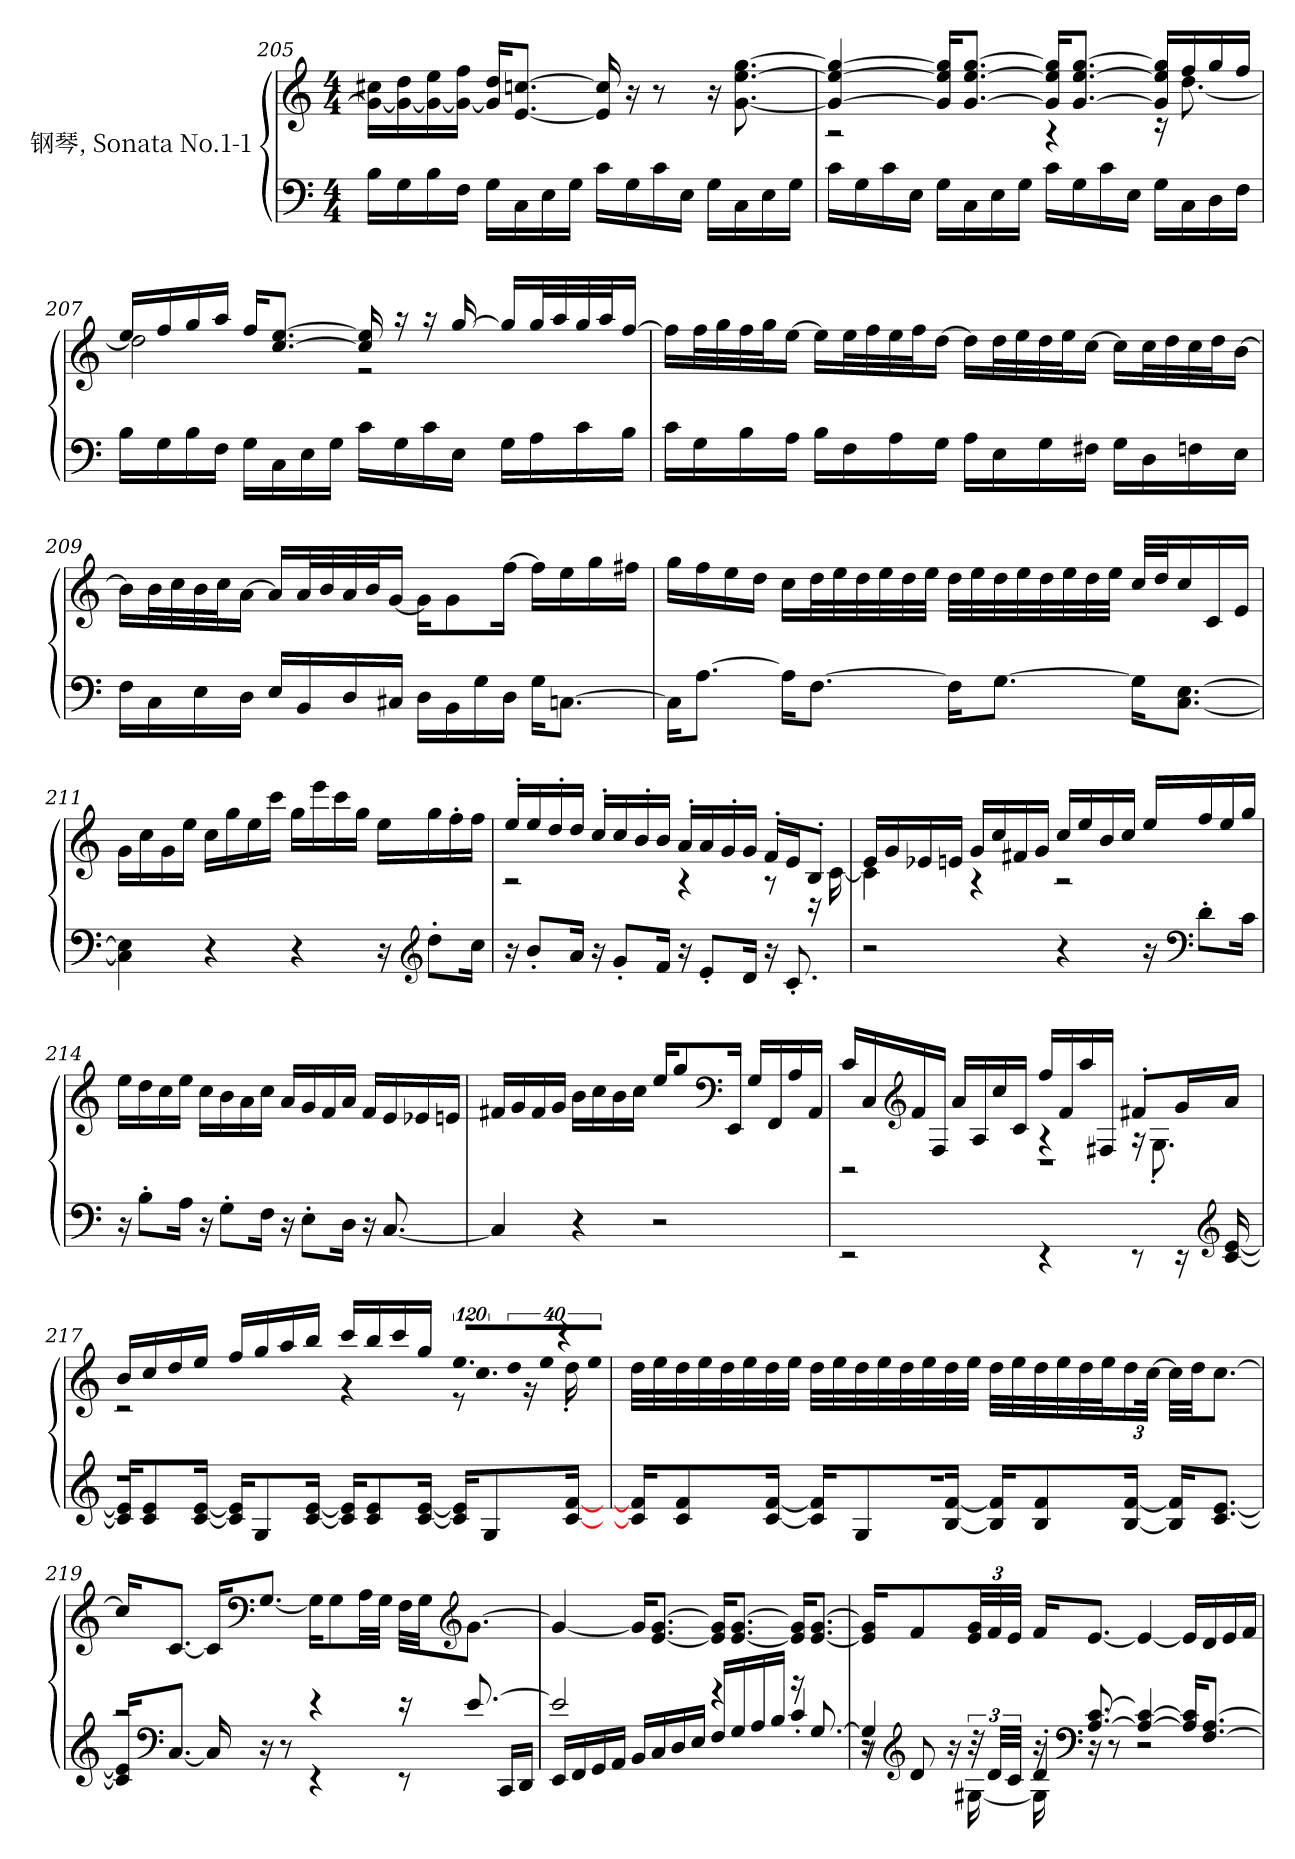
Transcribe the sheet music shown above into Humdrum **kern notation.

**kern	**kern
*part1	*part1
*staff2	*staff1
*I"钢琴, Sonata No.1-1	*
!!LO:LB:g=z
*clefF4	*clefG2
*k[]	*k[]
*M4/4	*M4/4
=205	=205
16B\LL	16g\_ 16cc#X\LL
16G\	16g\_ 16dd\
16B\	16g\_ 16ee\
16F\JJ	16g\_ 16ff\JJ
16G\LL	16g/] 16dd/KL
16C\	[8.e/ [8.ccn/J
16E\	.
16G\JJ	.
16c\LL	16e/] 16cc/]
16G\	16r
16c\	8r
16E\JJ	.
16G\LL	16r
16C\	[8.g\ [8.ee\ [8.gg\
16E\	.
16G\JJ	.
=206	=206
*	*^
16c\LL	4g/_ 4ee/_ 4gg/_	2r
16G\	.	.
16c\	.	.
16E\JJ	.	.
16G\LL	16g/] 16ee/] 16gg/]KL	.
16C\	[8.g/ [8.ee/ [8.gg/J	.
16E\	.	.
16G\JJ	.	.
16c\LL	16g/] 16ee/] 16gg/]KL	4r
16G\	[8.g/ [8.ee/ [8.gg/J	.
16c\	.	.
16E\JJ	.	.
16G\LL	16g/] 16ee/] 16gg/]LL	16r
16C\	16ff/	[8.dd\
16D\	16gg/	.
16F\JJ	16ff/JJ	.
!!LO:LB:g=z	!!
=207	=207	=207
16B\LL	16ee/LL	2dd\]
16G\	16ff/	.
16B\	16gg/	.
16F\JJ	16aa/JJ	.
16G\LL	16ff/KL	.
16C\	[8.cc/ [8.ee/J	.
16E\	.	.
16G\JJ	.	.
16c\LL	16cc/] 16ee/]	2r
16G\	16r	.
*	*MM139	*
16c\	16r	.
16E\JJ	[16gg/	.
16G\LL	16gg/LL]	.
*	*MM143	*
16A\	32gg/L	.
.	32aa/	.
16c\	32gg/	.
.	32aa/J	.
16B\JJ	[16ff/JJ	.
*	*v	*v
=208	=208
16c\LL	16ff\LL]
16G\	32ff\L
.	32gg\
16B\	32ff\
.	32gg\J
16A\JJ	[16ee\JJ
16B\LL	16ee\LL]
16F\	32ee\L
.	32ff\
16A\	32ee\
.	32ff\J
16G\JJ	[16dd\JJ
16A\LL	16dd\LL]
16E\	32dd\L
.	32ee\
16G\	32dd\
.	32ee\J
16F#X\JJ	[16cc\JJ
16G\LL	16cc\LL]
16D\	32cc\L
.	32dd\
16Fn\	32cc\
.	32dd\J
16E\JJ	[16b\JJ
!!LO:PB:g=z
=209	=209
16F\LL	16b\LL]
16C\	32b\L
.	32cc\
16E\	32b\
.	32cc\J
16D\JJ	[16a\JJ
16E/LL	16a/LL]
16BB/	32a/L
.	32b/
16D/	32a/
.	32b/J
16C#X/JJ	[16g/JJ
16D\LL	16g\KL]
*	*MM135
16BB\	8g\
16G\	.
16D\JJ	[16ff\Jk
16G\KL	16ff\LL]
[8.Cn\J	16ee\
.	16gg\
.	16ff#X\JJ
=210	=210
16C\KL]	16gg\LL
[8.A\J	16ff\
.	16ee\
.	16dd\JJ
16A\KL]	16cc\LL
[8.F\J	32dd\L
.	32ee\
.	32dd\
.	32ee\
.	32dd\
.	32ee\JJJ
16F\KL]	32dd\LLL
.	32ee\
[8.G\J	32dd\
.	32ee\
.	32dd\
.	32ee\
.	32dd\
.	32ee\JJJ
16G\KL]	32cc/LLL
.	32dd/J
*	*MM135
[8.C\ [8.E\J	16cc/
.	16c/
.	16e/JJ
!!LO:LB:g=z
=211	=211
4C\] 4E\]	16g\LL
.	16cc\
.	16g\
.	16ee\JJ
4r	16cc\LL
.	16gg\
.	16ee\
.	16ccc\JJ
4r	16gg\LL
.	16eee\
.	16ccc\
.	16gg\JJ
16r	16ee\LL
*clefG2	*
8dd'\L	16gg\
.	16ff'\
16cc\Jk	16ff\JJ
=212	=212
*	*^
16r	16ee'/LL	2r
8b'/L	16ee/	.
.	16dd'/	.
16a/Jk	16dd/JJ	.
16r	16cc'/LL	.
8g'/L	16cc/	.
.	16b'/	.
16f/Jk	16b/JJ	.
16r	16a'/LL	4r
8e'/L	16a/	.
.	16g'/	.
16d/Jk	16g/JJ	.
16r	16f'/LL	8r
8.c'/	16e/J	.
.	8B'/J	16r
.	.	[16c\
!!LO:LB:g=z	!!
=213	=213	=213
2r	16e/LL	4c\]
.	16g/	.
.	16e-X/	.
.	16en/JJ	.
.	16g/LL	4r
.	16cc/	.
.	16f#X/	.
.	16g/JJ	.
4r	16cc/LL	2r
.	16ee/	.
.	16b/	.
.	16cc/JJ	.
16r	16ee/LL	.
*clefF4	*	*
8d'\L	16ff/	.
.	16ee/	.
16c\Jk	16gg/JJ	.
*	*v	*v
=214	=214
16r	16ee\LL
8B'\L	16dd\
.	16cc\
16A\Jk	16ee\JJ
16r	16cc\LL
8G'\L	16b\
.	16a\
16F\Jk	16cc\JJ
16r	16a/LL
8E'\L	16g/
.	16f/
16D\Jk	16a/JJ
16r	16f/LL
[8.C/	16e/
.	16e-X/
.	16en/JJ
!!LO:LB:g=z
=215	=215
4C/]	16f#X/LL
.	16g/
.	16f#/
.	16g/JJ
4r	16b\LL
.	16cc\
.	16b\
.	16cc\JJ
2r	16ee/KL
.	8gg/
*	*clefF4
.	16EE/Jk
.	16G/LL
.	16FF/
.	16A/
.	16AA/JJ
=216	=216
*^	*^
1r	2r	16c/LL	2r
.	.	16C/	.
*	*	*clefG2	*
.	.	16f/	.
.	.	16F/JJ	.
.	.	16a/LL	.
.	.	16A/	.
.	.	16cc/	.
.	.	16c/JJ	.
.	4r	16ff/LL	4r
.	.	16f/	.
.	.	16aa/	.
.	.	16F#X/JJ	.
.	8r	8f#X'/L	16r
*	*	*MM141	*
.	.	.	8.G'\
.	16r	16g/L	.
*clefG2	*	*	*
.	[16c/ [16e/	16a/JJ	.
!!LO:LB:g=z	!!
=217	=217	=217	=217
1r	16c/] 16e/]KL	16b/LL	2r
.	8c/ 8e/	16cc/	.
.	.	16dd/	.
.	[16c/ [16e/Jk	16ee/JJ	.
.	16c/] 16e/]KL	16ff/LL	.
.	8G/	16gg/	.
.	.	16aa/	.
.	[16c/ [16e/Jk	16bb/JJ	.
.	16c/] 16e/]KL	16ccc/LL	4r
.	8c/ 8e/	16bb/	.
.	.	16ccc/	.
.	[16c/ [16e/Jk	16gg/JJ	.
!	!	!LO:N:vis=32.	!
.	16c/] 16e/]KL	1920%103ee/LLL	8r
!	!	!LO:N:vis=32.	!
.	.	1920%103cc/	.
.	8G/	.	.
!	!	!LO:N:vis=32	!
.	.	640%23dd/	.
.	.	.	16r
!	!	!LO:N:vis=32	!
.	.	640%23ee/JJJ	.
!	!	!LO:N:vis=32	!
.	.	640%23r	.
.	[16c/ [16f/Jk	.	16dd'\
!	!	!LO:N:vis=32	!
.	.	640%23ee/	.
960ryy	960ryy	.	960ryy
*	*	*v	*v
!!LO:LB:g=z
=218	=218	=218
1r	16c/] 16f/]KL	32dd\LLL
*	*	*MM139
.	.	32ee\
.	8c/ 8f/	32dd\
.	.	32ee\
.	.	32dd\
.	.	32ee\
.	[16c/ [16f/Jk	32dd\
.	.	32ee\JJJ
.	16c/] 16f/]KL	32dd\LLL
*	*	*MM135
.	.	32ee\
.	8G/	32dd\
.	.	32ee\
.	.	32dd\
.	.	32ee\
.	[16B/ [16f/Jk	32dd\
.	.	32ee\JJJ
.	16B/] 16f/]KL	32dd\LLL
.	.	32ee\
.	8B/ 8f/	32dd\
.	.	32ee\
.	.	32dd\
.	.	32ee\J
*	*	*Xbrackettup
.	[16B/ [16f/Jk	24dd\
.	.	[48cc\JJk
.	16B/] 16f/]KL	32cc\LLL]
.	.	32dd\JJ
.	[8.c/ [8.e/J	[8.cc\J
=219	=219	=219
2r	16c/] 16e/]KL	16cc/KL]
*clefF4	*	*
.	[8.C/J	[8.c/J
.	16C/]	16c/KL]
*	*	*clefF4
*	*	*MM116
.	16r	[8.G/J
.	8r	.
4r	4r	16G\KL]
*	*	*MM135
.	.	8G\
.	.	32A\LL
.	.	32G\JJJ
16r	8r	32F\LLL
.	.	32G\JJ
*	*	*clefG2
[8.e/	.	[8.g\J
.	16CC/LL	.
.	16DD/JJ	.
!!LO:PB:g=z
=220	=220	=220
2e/]	16EE/LL	4g/_
.	16FF/	.
.	16GG/	.
.	16AA/JJ	.
.	16BB/LL	16g/KL]
.	16C/	[8.e/ [8.g/J
.	16D/	.
.	16E/JJ	.
4r	16F/LL	16e/] 16g/]KL
.	16G/	[8.e/ [8.g/J
.	16A/	.
.	16B/JJ	.
16r	4c'/	16e/] 16g/]KL
[8.G/	.	[8.e/ [8.g/J
=221	=221	=221
*	*^	*
4G/]	8r	16r	16e/] 16g/]KL
*clefG2	*	*	*
.	.	8d/	8f/
.	16r	.	.
.	[16G#X\	48r	48e/ 48g/LL
.	.	48d/LLL	48f/
.	.	48c/JJJ	48e/JJJ
4d'/	16G#\]	16r	16f/KL
*clefF4	*	*	*
.	16r	[8.A/ [8.c/	[8.e/J
.	8r	.	.
2r	2r	4A/_ 4c/_	4e/_
.	.	16A/] 16c/]KL	16e/LL]
.	.	[8.F/ [8.A/J	16d/
.	.	.	16e/
.	.	.	16f/JJ
*v	*v	*v	*
=	=
*-	*-
